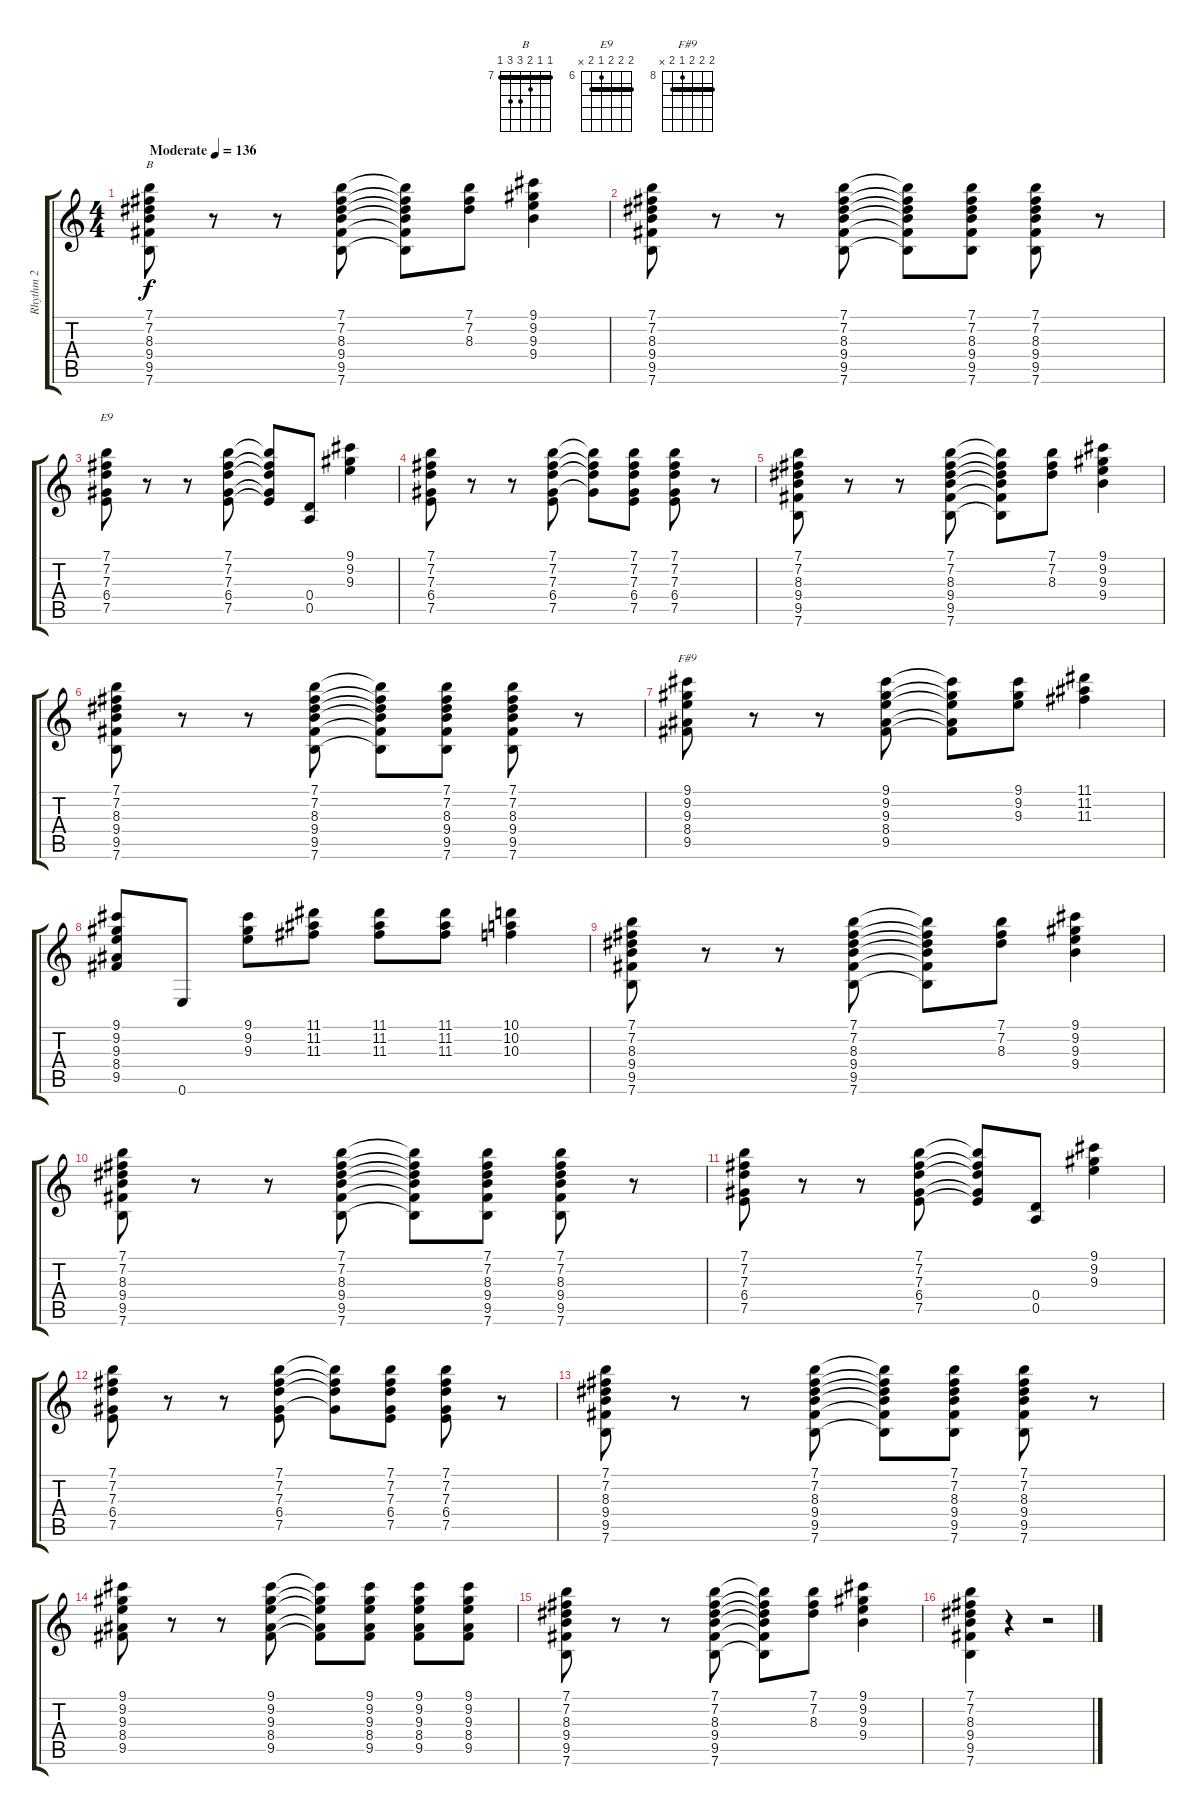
\track ("Rhythm 2" "Rhythm 2") {instrument overdrivenguitar}
\staff {score tabs}
\tuning (E4 B3 G3 D3 A2 E2) {hide}
\chord ("B" 7 7 8 9 9 7) {firstfret 7 barre 7}
\chord ("E9" 7 7 7 6 7 x) {firstfret 6 barre 7}
\chord ("F#9" 9 9 9 8 9 x) {firstfret 8 barre 9}
\ts (4 4)
\tempo (136 "Moderate")
\clef g2
\ks c
(7.1 7.2 8.3 9.4 9.5 7.6).8{ch "B" dy f instrument overdrivenguitar} r.8 r.8 (7.1 7.2 8.3 9.4 9.5 7.6).8 (7.1{t} 7.2{t} 8.3{t} 9.4{t} 9.5{t} 7.6{t}).8 (7.1 7.2 8.3).8 (9.1 9.2 9.3 9.4).4 |
(7.1 7.2 8.3 9.4 9.5 7.6).8 r.8 r.8 (7.1 7.2 8.3 9.4 9.5 7.6).8 (7.1{t} 7.2{t} 8.3{t} 9.4{t} 9.5{t} 7.6{t}).8 (7.1 7.2 8.3 9.4 9.5 7.6).8 (7.1 7.2 8.3 9.4 9.5 7.6).8 r.8 |
(7.1 7.2 7.3 6.4 7.5).8{ch "E9"} r.8 r.8 (7.1 7.2 7.3 6.4 7.5).8 (7.1{t} 7.2{t} 7.3{t} 6.4{t} 7.5{t}).8 (0.4 0.5).8 (9.1 9.2 9.3).4 |
(7.1 7.2 7.3 6.4 7.5).8 r.8 r.8 (7.1 7.2 7.3 6.4 7.5).8 (7.1{t} 7.2{t} 7.3{t} 6.4{t}).8 (7.1 7.2 7.3 6.4 7.5).8 (7.1 7.2 7.3 6.4 7.5).8 r.8 |
(7.1 7.2 8.3 9.4 9.5 7.6).8 r.8 r.8 (7.1 7.2 8.3 9.4 9.5 7.6).8 (7.1{t} 7.2{t} 8.3{t} 9.4{t} 9.5{t} 7.6{t}).8 (7.1 7.2 8.3).8 (9.1 9.2 9.3 9.4).4 |
(7.1 7.2 8.3 9.4 9.5 7.6).8 r.8 r.8 (7.1 7.2 8.3 9.4 9.5 7.6).8 (7.1{t} 7.2{t} 8.3{t} 9.4{t} 9.5{t} 7.6{t}).8 (7.1 7.2 8.3 9.4 9.5 7.6).8 (7.1 7.2 8.3 9.4 9.5 7.6).8 r.8 |
(9.1 9.2 9.3 8.4 9.5).8{ch "F#9"} r.8 r.8 (9.1 9.2 9.3 8.4 9.5).8 (9.1{t} 9.2{t} 9.3{t} 8.4{t} 9.5{t}).8 (9.1 9.2 9.3).8 (11.1 11.2 11.3).4 |
(9.1 9.2 9.3 8.4 9.5).8 0.6.8 (9.1 9.2 9.3).8 (11.1 11.2 11.3).8 (11.1 11.2 11.3).8 (11.1 11.2 11.3).8 (10.1 10.2 10.3).4 |
(7.1 7.2 8.3 9.4 9.5 7.6).8 r.8 r.8 (7.1 7.2 8.3 9.4 9.5 7.6).8 (7.1{t} 7.2{t} 8.3{t} 9.4{t} 9.5{t} 7.6{t}).8 (7.1 7.2 8.3).8 (9.1 9.2 9.3 9.4).4 |
(7.1 7.2 8.3 9.4 9.5 7.6).8 r.8 r.8 (7.1 7.2 8.3 9.4 9.5 7.6).8 (7.1{t} 7.2{t} 8.3{t} 9.4{t} 9.5{t} 7.6{t}).8 (7.1 7.2 8.3 9.4 9.5 7.6).8 (7.1 7.2 8.3 9.4 9.5 7.6).8 r.8 |
(7.1 7.2 7.3 6.4 7.5).8 r.8 r.8 (7.1 7.2 7.3 6.4 7.5).8 (7.1{t} 7.2{t} 7.3{t} 6.4{t} 7.5{t}).8 (0.4 0.5).8 (9.1 9.2 9.3).4 |
(7.1 7.2 7.3 6.4 7.5).8 r.8 r.8 (7.1 7.2 7.3 6.4 7.5).8 (7.1{t} 7.2{t} 7.3{t} 6.4{t}).8 (7.1 7.2 7.3 6.4 7.5).8 (7.1 7.2 7.3 6.4 7.5).8 r.8 |
(7.1 7.2 8.3 9.4 9.5 7.6).8 r.8 r.8 (7.1 7.2 8.3 9.4 9.5 7.6).8 (7.1{t} 7.2{t} 8.3{t} 9.4{t} 9.5{t} 7.6{t}).8 (7.1 7.2 8.3 9.4 9.5 7.6).8 (7.1 7.2 8.3 9.4 9.5 7.6).8 r.8 |
(9.1 9.2 9.3 8.4 9.5).8 r.8 r.8 (9.1 9.2 9.3 8.4 9.5).8 (9.1{t} 9.2{t} 9.3{t} 8.4{t} 9.5{t}).8 (9.1 9.2 9.3 8.4 9.5).8 (9.1 9.2 9.3 8.4 9.5).8 (9.1 9.2 9.3 8.4 9.5).8 |
(7.1 7.2 8.3 9.4 9.5 7.6).8 r.8 r.8 (7.1 7.2 8.3 9.4 9.5 7.6).8 (7.1{t} 7.2{t} 8.3{t} 9.4{t} 9.5{t} 7.6{t}).8 (7.1 7.2 8.3).8 (9.1 9.2 9.3 9.4).4 |
(7.1 7.2 8.3 9.4 9.5 7.6).4 r.4 r.2
